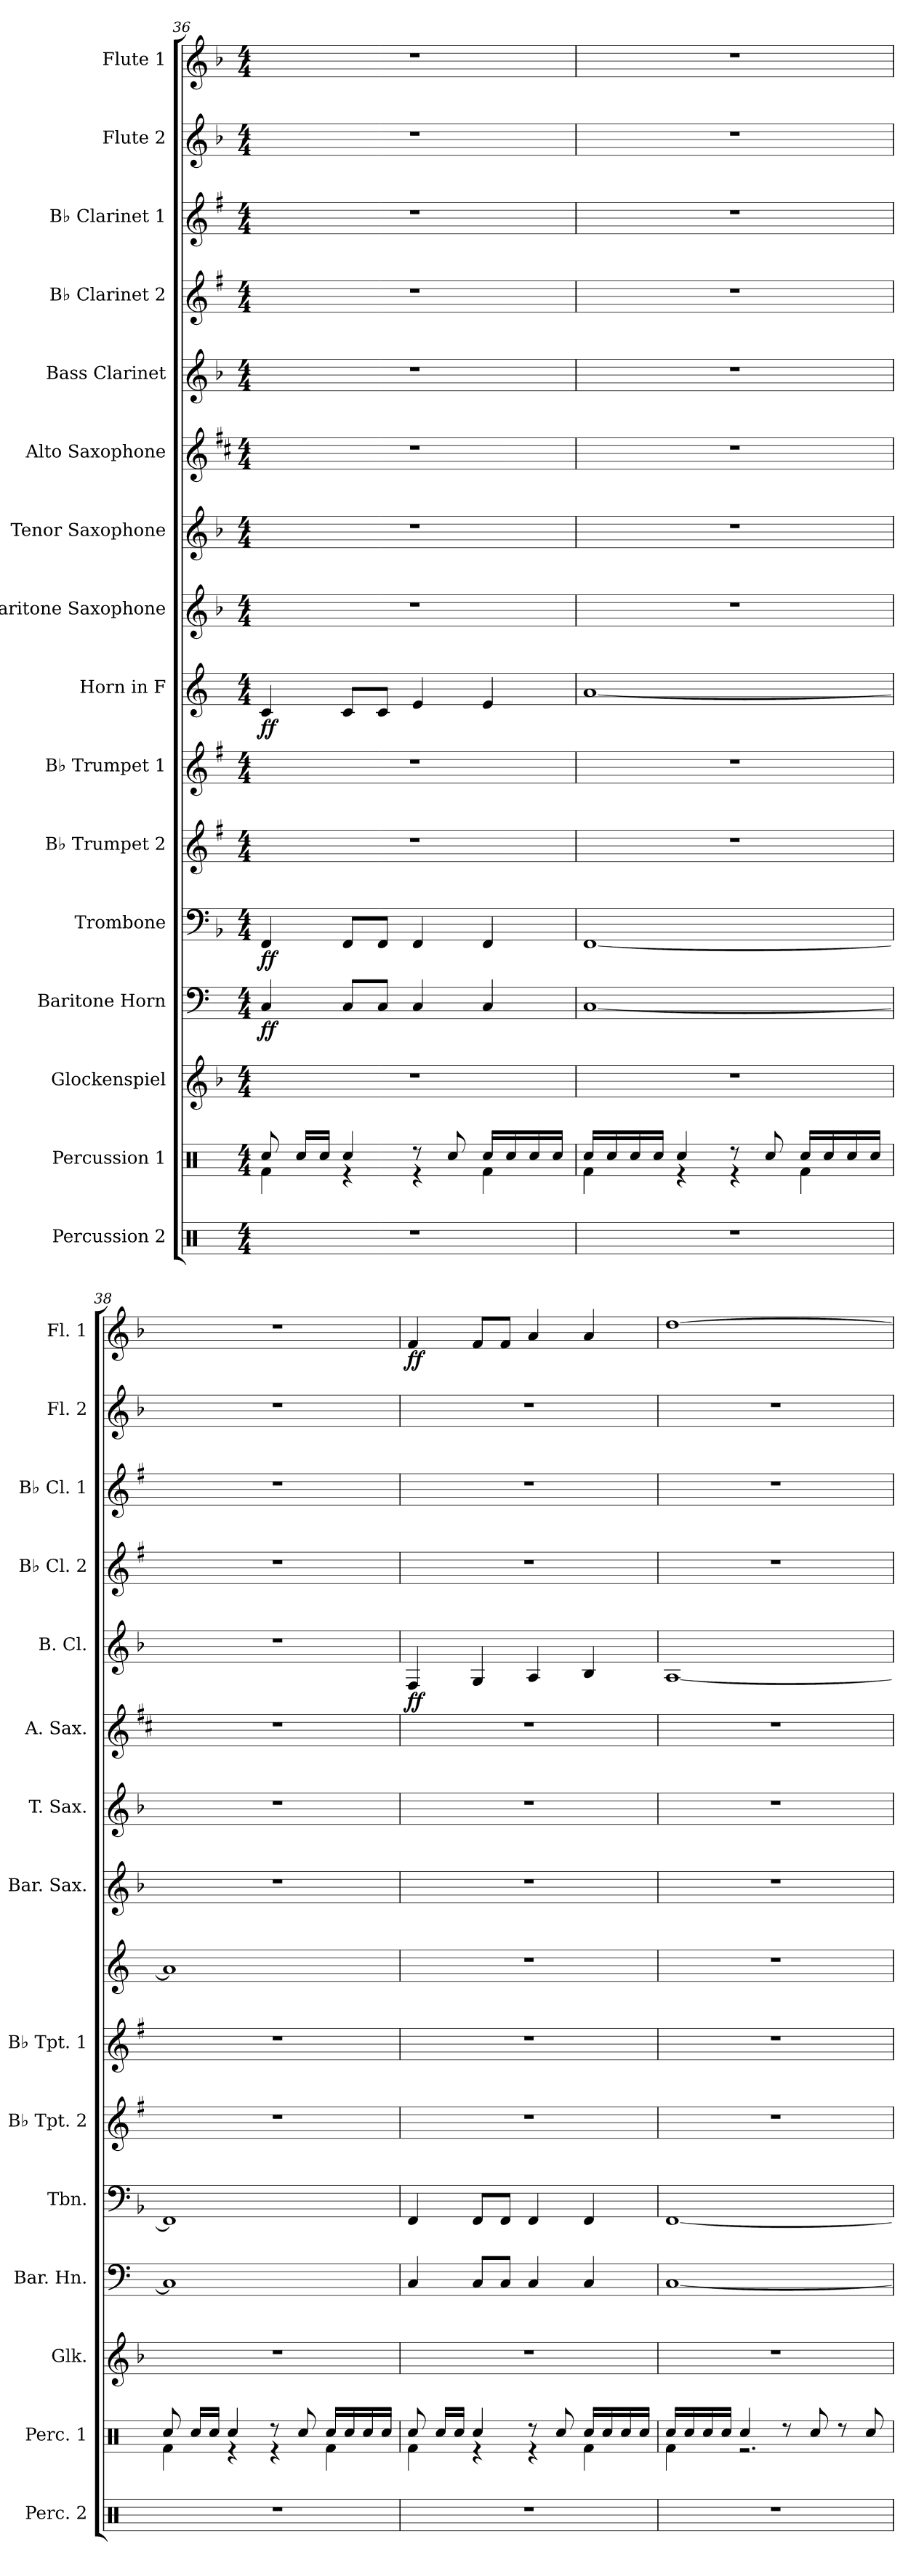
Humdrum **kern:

**kern	**kern	**kern	**kern	**dynam	**kern	**dynam	**kern	**kern	**kern	**dynam	**kern	**kern	**kern	**kern	**dynam	**kern	**kern	**kern	**kern	**dynam
*part16	*part15	*part14	*part13	*part13	*part12	*part12	*part11	*part10	*part9	*part9	*part8	*part7	*part6	*part5	*part5	*part4	*part3	*part2	*part1	*part1
*staff16	*staff15	*staff14	*staff13	*staff13	*staff12	*staff12	*staff11	*staff10	*staff9	*staff9	*staff8	*staff7	*staff6	*staff5	*staff5	*staff4	*staff3	*staff2	*staff1	*staff1
*I"Percussion 2	*I"Percussion 1	*I"Glockenspiel	*I"Baritone Horn	*	*I"Trombone	*	*I"B♭ Trumpet 2	*I"B♭ Trumpet 1	*I"Horn in F	*	*I"Baritone Saxophone	*I"Tenor Saxophone	*I"Alto Saxophone	*I"Bass Clarinet	*	*I"B♭ Clarinet 2	*I"B♭ Clarinet 1	*I"Flute 2	*I"Flute 1	*
*I'Perc. 2	*I'Perc. 1	*I'Glk.	*I'Bar. Hn.	*	*I'Tbn.	*	*I'B♭ Tpt. 2	*I'B♭ Tpt. 1	*	*	*I'Bar. Sax.	*I'T. Sax.	*I'A. Sax.	*I'B. Cl.	*	*I'B♭ Cl. 2	*I'B♭ Cl. 1	*I'Fl. 2	*I'Fl. 1	*
*clefX	*clefX	*clefG2	*clefF4	*	*clefF4	*	*clefG2	*clefG2	*clefG2	*	*clefG2	*clefG2	*clefG2	*clefG2	*	*clefG2	*clefG2	*clefG2	*clefG2	*
*	*	*ITrd-14c-24	*ITrd4c7	*	*	*	*ITrd1c2	*ITrd1c2	*ITrd4c7	*	*ITrd12c21	*ITrd8c14	*ITrd5c9	*ITrd8c14	*	*ITrd1c2	*ITrd1c2	*	*	*
*k[]	*k[]	*k[b-]	*k[b-]	*	*k[b-]	*	*k[b-]	*k[b-]	*k[b-]	*	*k[b-]	*k[b-]	*k[b-]	*k[b-]	*	*k[b-]	*k[b-]	*k[b-]	*k[b-]	*
*M4/4	*M4/4	*M4/4	*M4/4	*	*M4/4	*	*M4/4	*M4/4	*M4/4	*	*M4/4	*M4/4	*M4/4	*M4/4	*	*M4/4	*M4/4	*M4/4	*M4/4	*
=36	=36	=36	=36	=36	=36	=36	=36	=36	=36	=36	=36	=36	=36	=36	=36	=36	=36	=36	=36	=36
*	*^	*	*	*	*	*	*	*	*	*	*	*	*	*	*	*	*	*	*	*
!	!	!	!	!	!LO:DY:b	!	!LO:DY:b	!	!	!	!LO:DY:b	!	!	!	!	!	!	!	!	!	!
1r	8Rcc/	4Rf\	1r	4FF/	ff	4FF/	ff	1r	1r	4F/	ff	1r	1r	1r	1r	.	1r	1r	1r	1r	.
.	16Rcc/LL	.	.	.	.	.	.	.	.	.	.	.	.	.	.	.	.	.	.	.	.
.	16Rcc/JJ	.	.	.	.	.	.	.	.	.	.	.	.	.	.	.	.	.	.	.	.
.	4Rcc/	4r	.	8FF/L	.	8FF/L	.	.	.	8F/L	.	.	.	.	.	.	.	.	.	.	.
.	.	.	.	8FF/J	.	8FF/J	.	.	.	8F/J	.	.	.	.	.	.	.	.	.	.	.
.	8r	4r	.	4FF/	.	4FF/	.	.	.	4A/	.	.	.	.	.	.	.	.	.	.	.
.	8Rcc/	.	.	.	.	.	.	.	.	.	.	.	.	.	.	.	.	.	.	.	.
.	16Rcc/LL	4Rf\	.	4FF/	.	4FF/	.	.	.	4A/	.	.	.	.	.	.	.	.	.	.	.
.	16Rcc/	.	.	.	.	.	.	.	.	.	.	.	.	.	.	.	.	.	.	.	.
.	16Rcc/	.	.	.	.	.	.	.	.	.	.	.	.	.	.	.	.	.	.	.	.
.	16Rcc/JJ	.	.	.	.	.	.	.	.	.	.	.	.	.	.	.	.	.	.	.	.
=37	=37	=37	=37	=37	=37	=37	=37	=37	=37	=37	=37	=37	=37	=37	=37	=37	=37	=37	=37	=37	=37
1r	16Rcc/LL	4Rf\	1r	[1FF	.	[1FF	.	1r	1r	[1d	.	1r	1r	1r	1r	.	1r	1r	1r	1r	.
.	16Rcc/	.	.	.	.	.	.	.	.	.	.	.	.	.	.	.	.	.	.	.	.
.	16Rcc/	.	.	.	.	.	.	.	.	.	.	.	.	.	.	.	.	.	.	.	.
.	16Rcc/JJ	.	.	.	.	.	.	.	.	.	.	.	.	.	.	.	.	.	.	.	.
.	4Rcc/	4r	.	.	.	.	.	.	.	.	.	.	.	.	.	.	.	.	.	.	.
.	8r	4r	.	.	.	.	.	.	.	.	.	.	.	.	.	.	.	.	.	.	.
.	8Rcc/	.	.	.	.	.	.	.	.	.	.	.	.	.	.	.	.	.	.	.	.
.	16Rcc/LL	4Rf\	.	.	.	.	.	.	.	.	.	.	.	.	.	.	.	.	.	.	.
.	16Rcc/	.	.	.	.	.	.	.	.	.	.	.	.	.	.	.	.	.	.	.	.
.	16Rcc/	.	.	.	.	.	.	.	.	.	.	.	.	.	.	.	.	.	.	.	.
.	16Rcc/JJ	.	.	.	.	.	.	.	.	.	.	.	.	.	.	.	.	.	.	.	.
=38	=38	=38	=38	=38	=38	=38	=38	=38	=38	=38	=38	=38	=38	=38	=38	=38	=38	=38	=38	=38	=38
1r	8Rcc/	4Rf\	1r	1FF]	.	1FF]	.	1r	1r	1d]	.	1r	1r	1r	1r	.	1r	1r	1r	1r	.
.	16Rcc/LL	.	.	.	.	.	.	.	.	.	.	.	.	.	.	.	.	.	.	.	.
.	16Rcc/JJ	.	.	.	.	.	.	.	.	.	.	.	.	.	.	.	.	.	.	.	.
.	4Rcc/	4r	.	.	.	.	.	.	.	.	.	.	.	.	.	.	.	.	.	.	.
.	8r	4r	.	.	.	.	.	.	.	.	.	.	.	.	.	.	.	.	.	.	.
.	8Rcc/	.	.	.	.	.	.	.	.	.	.	.	.	.	.	.	.	.	.	.	.
.	16Rcc/LL	4Rf\	.	.	.	.	.	.	.	.	.	.	.	.	.	.	.	.	.	.	.
.	16Rcc/	.	.	.	.	.	.	.	.	.	.	.	.	.	.	.	.	.	.	.	.
.	16Rcc/	.	.	.	.	.	.	.	.	.	.	.	.	.	.	.	.	.	.	.	.
.	16Rcc/JJ	.	.	.	.	.	.	.	.	.	.	.	.	.	.	.	.	.	.	.	.
=39	=39	=39	=39	=39	=39	=39	=39	=39	=39	=39	=39	=39	=39	=39	=39	=39	=39	=39	=39	=39	=39
!	!	!	!	!	!	!	!	!	!	!	!	!	!	!	!	!LO:DY:b	!	!	!	!	!LO:DY:b
1r	8Rcc/	4Rf\	1r	4FF/	.	4FF/	.	1r	1r	1r	.	1r	1r	1r	4FF/	ff	1r	1r	1r	4f/	ff
.	16Rcc/LL	.	.	.	.	.	.	.	.	.	.	.	.	.	.	.	.	.	.	.	.
.	16Rcc/JJ	.	.	.	.	.	.	.	.	.	.	.	.	.	.	.	.	.	.	.	.
.	4Rcc/	4r	.	8FF/L	.	8FF/L	.	.	.	.	.	.	.	.	4GG/	.	.	.	.	8f/L	.
.	.	.	.	8FF/J	.	8FF/J	.	.	.	.	.	.	.	.	.	.	.	.	.	8f/J	.
.	8r	4r	.	4FF/	.	4FF/	.	.	.	.	.	.	.	.	4AA/	.	.	.	.	4a/	.
.	8Rcc/	.	.	.	.	.	.	.	.	.	.	.	.	.	.	.	.	.	.	.	.
.	16Rcc/LL	4Rf\	.	4FF/	.	4FF/	.	.	.	.	.	.	.	.	4BB-/	.	.	.	.	4a/	.
.	16Rcc/	.	.	.	.	.	.	.	.	.	.	.	.	.	.	.	.	.	.	.	.
.	16Rcc/	.	.	.	.	.	.	.	.	.	.	.	.	.	.	.	.	.	.	.	.
.	16Rcc/JJ	.	.	.	.	.	.	.	.	.	.	.	.	.	.	.	.	.	.	.	.
=40	=40	=40	=40	=40	=40	=40	=40	=40	=40	=40	=40	=40	=40	=40	=40	=40	=40	=40	=40	=40	=40
1r	16Rcc/LL	4Rf\	1r	[1FF	.	[1FF	.	1r	1r	1r	.	1r	1r	1r	[1AA	.	1r	1r	1r	[1dd	.
.	16Rcc/	.	.	.	.	.	.	.	.	.	.	.	.	.	.	.	.	.	.	.	.
.	16Rcc/	.	.	.	.	.	.	.	.	.	.	.	.	.	.	.	.	.	.	.	.
.	16Rcc/JJ	.	.	.	.	.	.	.	.	.	.	.	.	.	.	.	.	.	.	.	.
.	4Rcc/	2.r	.	.	.	.	.	.	.	.	.	.	.	.	.	.	.	.	.	.	.
.	8r	.	.	.	.	.	.	.	.	.	.	.	.	.	.	.	.	.	.	.	.
.	8Rcc/	.	.	.	.	.	.	.	.	.	.	.	.	.	.	.	.	.	.	.	.
.	8r	.	.	.	.	.	.	.	.	.	.	.	.	.	.	.	.	.	.	.	.
.	8Rcc/	.	.	.	.	.	.	.	.	.	.	.	.	.	.	.	.	.	.	.	.
*	*v	*v	*	*	*	*	*	*	*	*	*	*	*	*	*	*	*	*	*	*	*
=	=	=	=	=	=	=	=	=	=	=	=	=	=	=	=	=	=	=	=	=
*-	*-	*-	*-	*-	*-	*-	*-	*-	*-	*-	*-	*-	*-	*-	*-	*-	*-	*-	*-	*-
